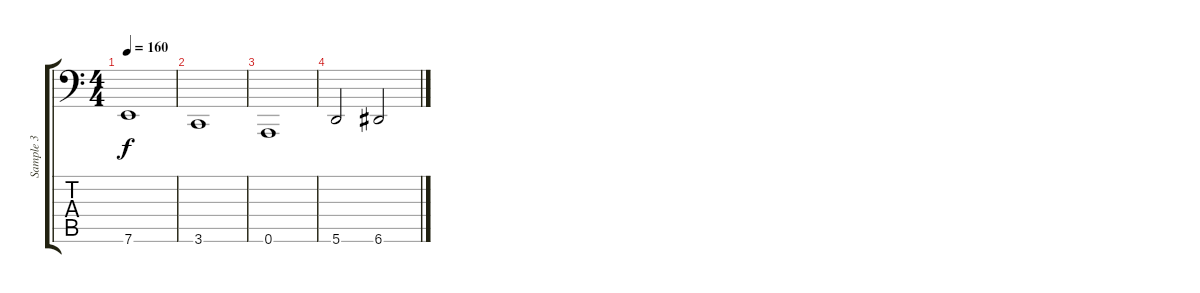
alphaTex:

\track ("Sample 3" "Sample 3") {instrument stringensemble1}
\staff {score tabs}
\tuning (B3 Gb3 D3 A2 E2 A1) {hide}
\ts (4 4)
\tempo 160
\clef f4
\ks c
7.6.1{dy f} |
3.6.1 |
0.6.1 |
5.6.2 6.6.2
